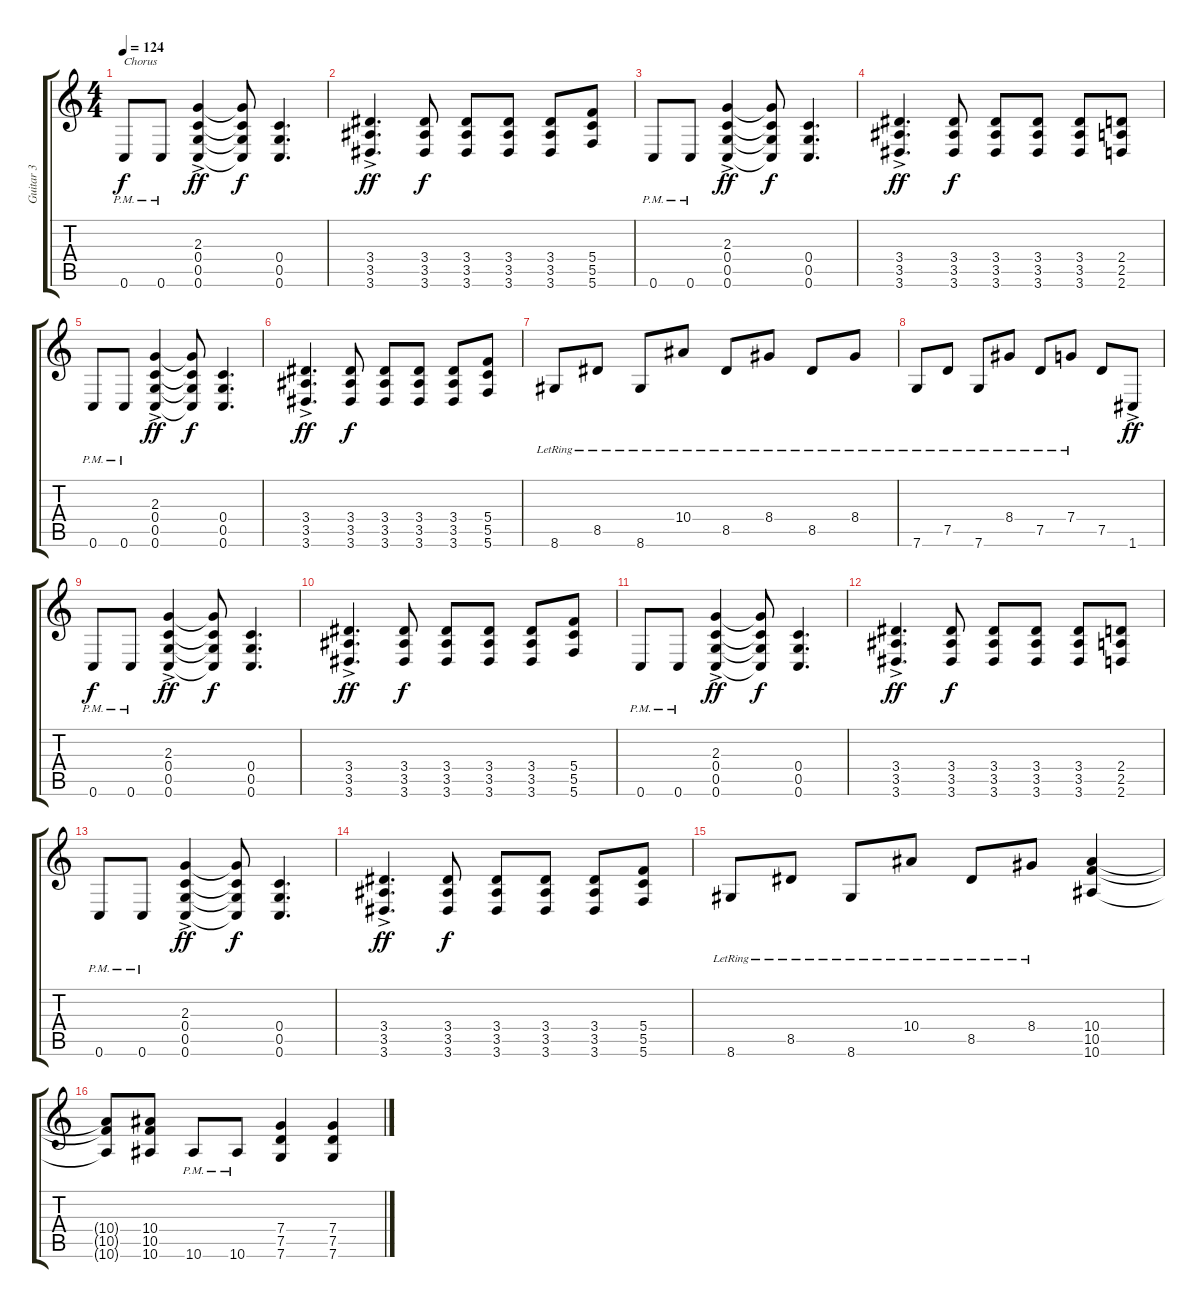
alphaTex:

\track ("Guitar 3" "Guitar 3") {instrument distortionguitar}
\staff {score tabs}
\tuning (D4 A3 F3 C3 G2 C2) {hide}
\ts (4 4)
\tempo 124
\clef g2
\ks c
0.6{pm}.8{txt "Chorus" dy f} 0.6{pm}.8 (2.3{ac} 0.4{ac} 0.5{ac} 0.6{ac}).4{dy ff} (2.3{t} 0.4{t} 0.5{t} 0.6{t}).8{dy f} (0.4 0.5 0.6).4{d} |
(3.4{ac} 3.5{ac} 3.6{ac}).4{d dy ff} (3.4 3.5 3.6).8{dy f} (3.4 3.5 3.6).8 (3.4 3.5 3.6).8 (3.4 3.5 3.6).8 (5.4 5.5 5.6).8 |
0.6{pm}.8 0.6{pm}.8 (2.3{ac} 0.4{ac} 0.5{ac} 0.6{ac}).4{dy ff} (2.3{t} 0.4{t} 0.5{t} 0.6{t}).8{dy f} (0.4 0.5 0.6).4{d} |
(3.4{ac} 3.5{ac} 3.6{ac}).4{d dy ff} (3.4 3.5 3.6).8{dy f} (3.4 3.5 3.6).8 (3.4 3.5 3.6).8 (3.4 3.5 3.6).8 (2.4 2.5 2.6).8 |
0.6{pm}.8 0.6{pm}.8 (2.3{ac} 0.4{ac} 0.5{ac} 0.6{ac}).4{dy ff} (2.3{t} 0.4{t} 0.5{t} 0.6{t}).8{dy f} (0.4 0.5 0.6).4{d} |
(3.4{ac} 3.5{ac} 3.6{ac}).4{d dy ff} (3.4 3.5 3.6).8{dy f} (3.4 3.5 3.6).8 (3.4 3.5 3.6).8 (3.4 3.5 3.6).8 (5.4 5.5 5.6).8 |
8.6{lr}.8 8.5{lr}.8 8.6{lr}.8 10.4{lr}.8 8.5{lr}.8 8.4{lr}.8 8.5{lr}.8 8.4{lr}.8 |
7.6{lr}.8 7.5{lr}.8 7.6{lr}.8 8.4{lr}.8 7.5{lr}.8 7.4{lr}.8 7.5.8 1.6{ac}.8{dy ff} |
0.6{pm}.8{dy f} 0.6{pm}.8 (2.3{ac} 0.4{ac} 0.5{ac} 0.6{ac}).4{dy ff} (2.3{t} 0.4{t} 0.5{t} 0.6{t}).8{dy f} (0.4 0.5 0.6).4{d} |
(3.4{ac} 3.5{ac} 3.6{ac}).4{d dy ff} (3.4 3.5 3.6).8{dy f} (3.4 3.5 3.6).8 (3.4 3.5 3.6).8 (3.4 3.5 3.6).8 (5.4 5.5 5.6).8 |
0.6{pm}.8 0.6{pm}.8 (2.3{ac} 0.4{ac} 0.5{ac} 0.6{ac}).4{dy ff} (2.3{t} 0.4{t} 0.5{t} 0.6{t}).8{dy f} (0.4 0.5 0.6).4{d} |
(3.4{ac} 3.5{ac} 3.6{ac}).4{d dy ff} (3.4 3.5 3.6).8{dy f} (3.4 3.5 3.6).8 (3.4 3.5 3.6).8 (3.4 3.5 3.6).8 (2.4 2.5 2.6).8 |
0.6{pm}.8 0.6{pm}.8 (2.3{ac} 0.4{ac} 0.5{ac} 0.6{ac}).4{dy ff} (2.3{t} 0.4{t} 0.5{t} 0.6{t}).8{dy f} (0.4 0.5 0.6).4{d} |
(3.4{ac} 3.5{ac} 3.6{ac}).4{d dy ff} (3.4 3.5 3.6).8{dy f} (3.4 3.5 3.6).8 (3.4 3.5 3.6).8 (3.4 3.5 3.6).8 (5.4 5.5 5.6).8 |
8.6{lr}.8 8.5{lr}.8 8.6{lr}.8 10.4{lr}.8 8.5{lr}.8 8.4{lr}.8 (10.4 10.5 10.6).4 |
(10.4{t} 10.5{t} 10.6{t}).8 (10.4 10.5 10.6).8 10.6{pm}.8 10.6{pm}.8 (7.4 7.5 7.6).4 (7.4 7.5 7.6).4
